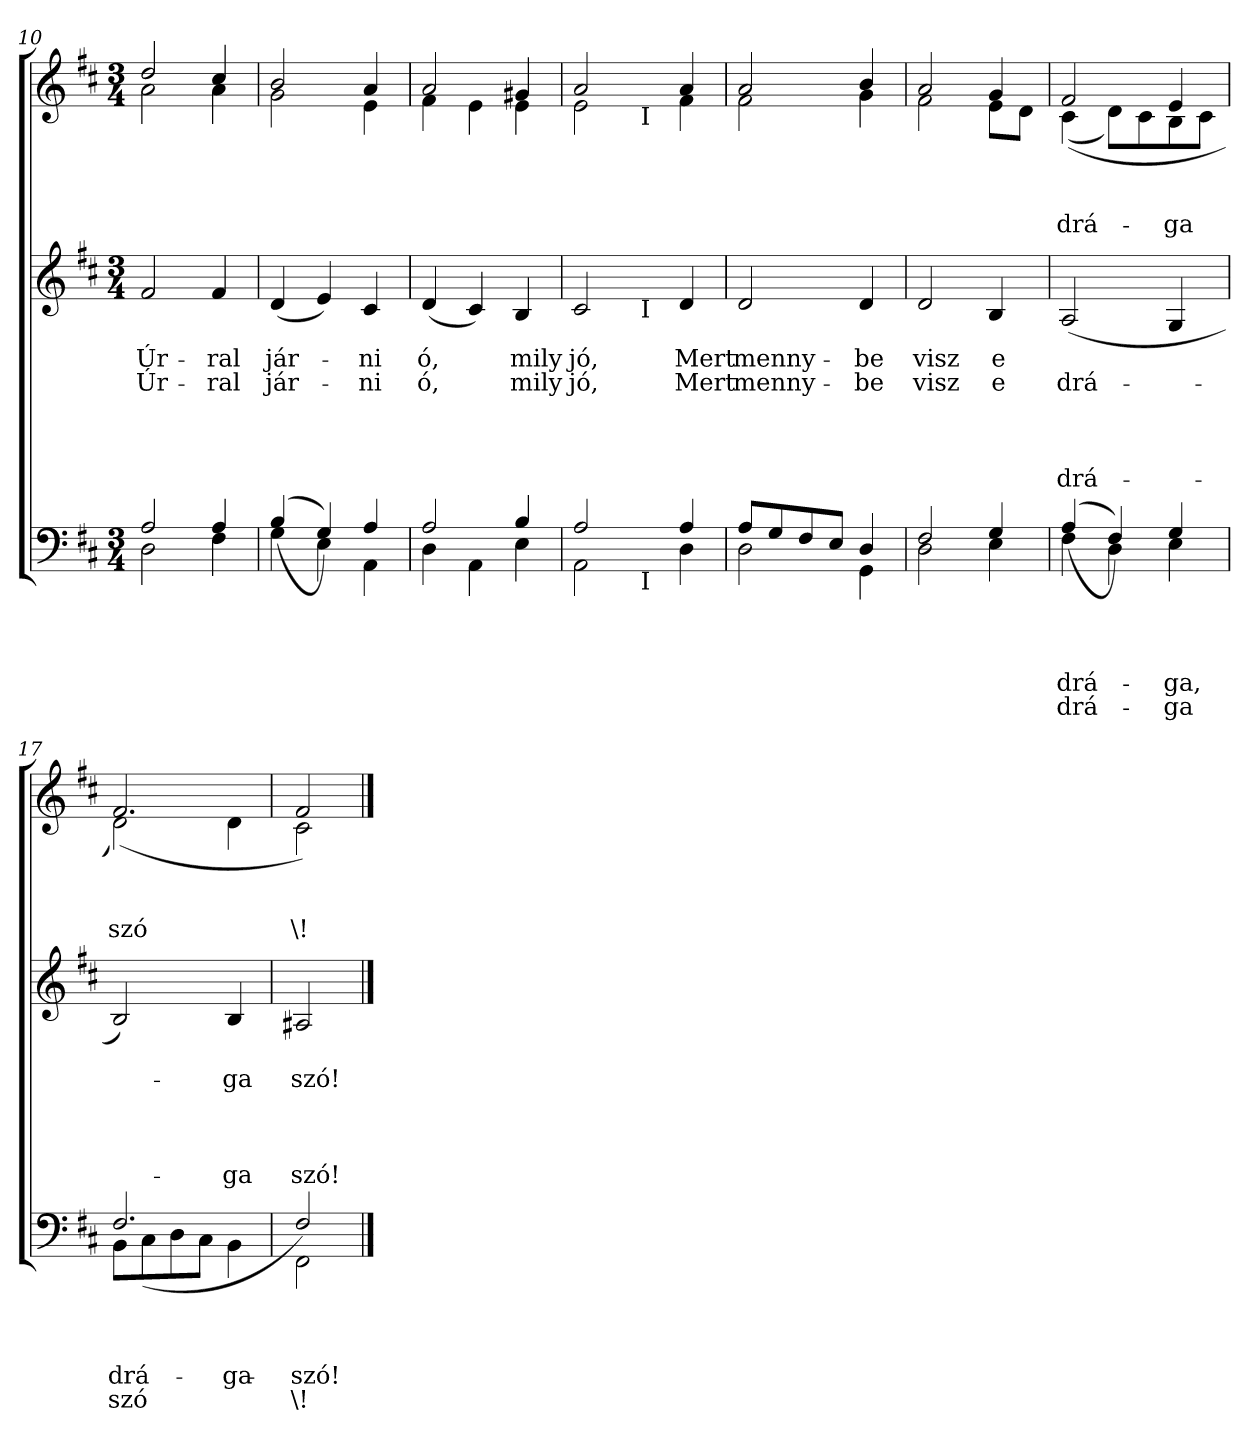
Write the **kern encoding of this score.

**kern	**text	**text	**text	**text	**text	**kern	**text	**text	**text	**text	**text	**text	**kern	**text	**text	**text
*part3	*part3	*part3	*part3	*part3	*part3	*part2	*part2	*part2	*part2	*part2	*part2	*part2	*part1	*part1	*part1	*part1
*staff3	*staff3	*staff3	*staff3	*staff3	*staff3	*staff2	*staff2	*staff2	*staff2	*staff2	*staff2	*staff2	*staff1	*staff1	*staff1	*staff1
*clefF4	*	*	*	*	*	*clefG2	*	*	*	*	*	*	*clefG2	*	*	*
*k[f#c#]	*	*	*	*	*	*k[f#c#]	*	*	*	*	*	*	*k[f#c#]	*	*	*
*b:	*	*	*	*	*	*b:	*	*	*	*	*	*	*b:	*	*	*
*M3/4	*	*	*	*	*	*M3/4	*	*	*	*	*	*	*M3/4	*	*	*
=10	=10	=10	=10	=10	=10	=10	=10	=10	=10	=10	=10	=10	=10	=10	=10	=10
*^	*	*	*	*	*	*	*	*	*	*	*	*	*	*	*	*
!	!	!	!	!	!	!	!	!LO:LY:b	!LO:LY:a	!	!	!	!	!	!	!	!
*	*	*	*	*	*	*	*	*	*	*	*	*	*	*^	*	*	*
2A/	2D\	.	.	.	.	.	2f#/	Úr-	Úr-	.	.	.	.	2dd/	2a\	.	.	.
!	!	!	!	!	!	!	!	!LO:LY:b	!LO:LY:a	!	!	!	!	!	!	!	!	!
4A/	4F#\	.	.	.	.	.	4f#/	-ral	-ral	.	.	.	.	4cc#/	4a\	.	.	.
=11	=11	=11	=11	=11	=11	=11	=11	=11	=11	=11	=11	=11	=11	=11	=11	=11	=11	=11
!	!	!	!	!	!	!	!	!LO:LY:b	!LO:LY:a	!	!	!	!	!	!	!	!	!
(<(>4B/	4G\	.	.	.	.	.	(>4d/	jár-	jár-	.	.	.	.	2b/	2g\	.	.	.
4G/))	4E\	.	.	.	.	.	4e/)	.	.	.	.	.	.	.	.	.	.	.
!	!	!	!	!	!	!	!	!LO:LY:b	!LO:LY:a	!	!	!	!	!	!	!	!	!
4A/	4AA\	.	.	.	.	.	4c#/	-ni	-ni	.	.	.	.	4a/	4e\	.	.	.
=12	=12	=12	=12	=12	=12	=12	=12	=12	=12	=12	=12	=12	=12	=12	=12	=12	=12	=12
!	!	!	!	!	!	!	!	!LO:LY:b	!LO:LY:a	!	!	!	!	!	!	!	!	!
2A/	4D\	.	.	.	.	.	(>4d/	ó,	ó,	.	.	.	.	2a/	4f#\	.	.	.
.	4AA\	.	.	.	.	.	4c#/)	.	.	.	.	.	.	.	4e\	.	.	.
!	!	!	!	!	!	!	!	!LO:LY:b	!LO:LY:a	!	!	!	!	!	!	!	!	!
4B/	4E\	.	.	.	.	.	4B/	mily	mily	.	.	.	.	4g#X/	4e\	.	.	.
*	*	*	*	*	*	*	*	*	*	*	*	*	*	*v	*v	*	*	*
!!LO:LB:g=z
=13	=13	=13	=13	=13	=13	=13	=13	=13	=13	=13	=13	=13	=13	=13	=13	=13	=13
*	*	*	*	*	*	*	*	*	*	*	*	*	*	*^	*	*	*
!	!	!	!	!	!	!	!	!LO:LY:b	!LO:LY:a	!	!	!	!	!	!	!	!	!
*	*^	*	*	*	*	*	*^	*	*	*	*	*	*	*	*^	*	*	*
2A/	2AA\	4ryy	.	.	.	.	.	2c#/	4ryy	jó,	jó,	.	.	.	.	2a/	2e\	4ryy	.	.	.
.	.	16ryy	.	.	.	.	.	.	16ryy	.	.	.	.	.	.	.	.	16ryy	.	.	.
!	!	!	!	!	!	!	!	!	!	!	!	!	!	!	!	!	!	!LO:TX:b:t=I	!	!	!
!	!	!	!	!	!	!	!	!	!LO:TX:b:t=I	!	!	!	!	!	!	!	!	!	!	!	!
!	!	!LO:TX:b:t=I	!	!	!	!	!	!	!	!	!	!	!	!	!	!	!	!	!	!	!
.	.	4..ryy	.	.	.	.	.	.	4..ryy	.	.	.	.	.	.	.	.	4..ryy	.	.	.
!	!	!	!	!	!	!	!	!	!	!LO:LY:b	!LO:LY:a	!	!	!	!	!	!	!	!	!	!
4A/	4D\	.	.	.	.	.	.	4d/	.	Mert	Mert	.	.	.	.	4a/	4f#\	.	.	.	.
*	*v	*v	*	*	*	*	*	*	*	*	*	*	*	*	*	*v	*v	*v	*	*	*
*	*	*	*	*	*	*	*v	*v	*	*	*	*	*	*	*	*	*	*
=14	=14	=14	=14	=14	=14	=14	=14	=14	=14	=14	=14	=14	=14	=14	=14	=14	=14
*	*^	*	*	*	*	*	*^	*	*	*	*	*	*	*^	*	*	*
*	*	*	*	*	*	*	*	*	*	*	*	*	*	*	*	*	*^	*	*	*
!	!	!	!	!	!	!	!	!	!	!LO:LY:b	!LO:LY:a	!	!	!	!	!	!	!	!	!	!
*	*v	*v	*	*	*	*	*	*	*	*	*	*	*	*	*	*	*v	*v	*	*	*
*	*	*	*	*	*	*	*v	*v	*	*	*	*	*	*	*	*	*	*	*
8A/L	2D\	.	.	.	.	.	2d/	menny-	menny-	.	.	.	.	2a/	2f#\	.	.	.
8G/	.	.	.	.	.	.	.	.	.	.	.	.	.	.	.	.	.	.
8F#/	.	.	.	.	.	.	.	.	.	.	.	.	.	.	.	.	.	.
8E/J	.	.	.	.	.	.	.	.	.	.	.	.	.	.	.	.	.	.
!	!	!	!	!	!	!	!	!LO:LY:b	!LO:LY:a	!	!	!	!	!	!	!	!	!
4D/	4GG\	.	.	.	.	.	4d/	-be	-be	.	.	.	.	4b/	4g\	.	.	.
=15	=15	=15	=15	=15	=15	=15	=15	=15	=15	=15	=15	=15	=15	=15	=15	=15	=15	=15
!	!	!	!	!	!	!	!	!LO:LY:b	!LO:LY:a	!	!	!	!	!	!	!	!	!
2F#/	2D\	.	.	.	.	.	2d/	visz	visz	.	.	.	.	2a/	2f#\	.	.	.
!	!	!	!	!	!	!	!	!LO:LY:b	!LO:LY:a	!	!	!	!	!	!	!	!	!
4G/	4E\	.	.	.	.	.	4B/	e	e	.	.	.	.	4g/	8e\L	.	.	.
.	.	.	.	.	.	.	.	.	.	.	.	.	.	.	8d\J	.	.	.
=16	=16	=16	=16	=16	=16	=16	=16	=16	=16	=16	=16	=16	=16	=16	=16	=16	=16	=16
!	!	!	!	!	!	!LO:LY:a	!	!	!	!	!	!	!	!	!	!	!	!
!	!	!	!	!	!LO:LY:b	!	!	!	!	!	!	!	!	!	!	!	!	!
!	!	!	!	!	!	!	!	!	!LO:LY:a	!	!	!	!LO:LY:b	!	!	!	!	!
!	!	!	!	!	!	!	!	!	!	!	!	!	!	!	!	!	!	!LO:LY:a
(<(>4A/	4F#\	.	.	.	drá-	drá-	(2A/	.	drá-	.	.	.	drá-	2f#/	(<(<4c#\	.	.	drá-
4F#/))	4D\	.	.	.	.	.	.	.	.	.	.	.	.	.	8d\L)	.	.	.
.	.	.	.	.	.	.	.	.	.	.	.	.	.	.	8c#\	.	.	.
!	!	!	!	!	!	!LO:LY:a	!	!	!	!	!	!	!	!	!	!	!	!
!	!	!	!	!	!LO:LY:b	!	!	!	!	!	!	!	!	!	!	!	!	!
!	!	!	!	!	!	!	!	!	!	!	!	!	!	!	!	!	!	!LO:LY:a
4G/	4E\	.	.	.	-ga,	-ga	4G/	.	.	.	.	.	.	4e/	8B\	.	.	-ga
.	.	.	.	.	.	.	.	.	.	.	.	.	.	.	8c#\J	.	.	.
=17	=17	=17	=17	=17	=17	=17	=17	=17	=17	=17	=17	=17	=17	=17	=17	=17	=17	=17
!	!	!	!	!	!	!LO:LY:a	!	!	!	!	!	!	!	!	!	!	!	!
!	!	!	!	!	!LO:LY:b	!	!	!	!	!	!	!	!	!	!	!	!	!
!	!	!	!	!	!	!	!	!	!	!	!	!	!	!	!	!	!	!LO:LY:a
2.F#/	8BB\L	.	.	.	drá-	szó	2B/)	.	.	.	.	.	.	2.f#/	(>2d\)	.	.	szó
.	(>8C#\	.	.	.	.	.	.	.	.	.	.	.	.	.	.	.	.	.
.	8D\	.	.	.	.	.	.	.	.	.	.	.	.	.	.	.	.	.
.	8C#\J	.	.	.	.	.	.	.	.	.	.	.	.	.	.	.	.	.
!	!	!	!	!	!LO:LY:b	!	!	!	!	!	!	!	!	!	!	!	!	!
!	!	!	!	!	!	!	!	!	!LO:LY:a	!	!	!	!LO:LY:b	!	!	!	!	!
.	4BB\	.	.	.	-ga	.	4B/	.	-ga	.	.	.	-ga	.	4d\	.	.	.
=18	=18	=18	=18	=18	=18	=18	=18	=18	=18	=18	=18	=18	=18	=18	=18	=18	=18	=18
!	!	!	!	!	!	!LO:LY:a	!	!	!	!	!	!	!	!	!	!	!	!
!	!	!	!	!	!LO:LY:b	!	!	!	!	!	!	!	!	!	!	!	!	!
!	!	!	!	!	!	!	!	!	!LO:LY:a	!	!	!	!LO:LY:b	!	!	!	!	!
!	!	!	!	!	!	!	!	!	!	!	!	!	!	!	!	!	!	!LO:LY:a
2F#/)	2FF#\	.	.	.	szó!	\!	2A#X/	.	szó!	.	.	.	szó!	2f#/)	2c#\	.	.	\!
*v	*v	*	*	*	*	*	*	*	*	*	*	*	*	*v	*v	*	*	*
==	==	==	==	==	==	==	==	==	==	==	==	==	==	==	==	==
*-	*-	*-	*-	*-	*-	*-	*-	*-	*-	*-	*-	*-	*-	*-	*-	*-
